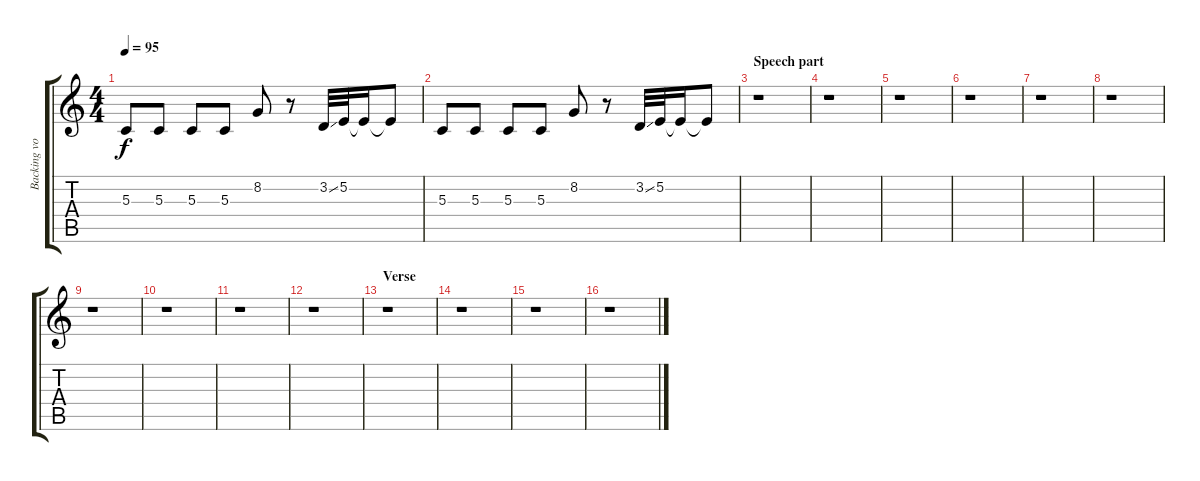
\track ("Backing vokal" "Backing vo") {instrument flute}
\staff {score tabs}
\tuning (E4 B3 G3 D3 A2 E2) {hide}
\ts (4 4)
\tempo 95
\clef g2
\ks c
5.3.8{dy f} 5.3.8 5.3.8 5.3.8 8.2.8 r.8 3.2{ss}.32 5.2.32 5.2{t}.16 5.2{t}.8 |
5.3.8 5.3.8 5.3.8 5.3.8 8.2.8 r.8 3.2{ss}.32 5.2.32 5.2{t}.16 5.2{t}.8 |
\section ("" "Speech part")
r.1 |
r.1 |
r.1 |
r.1 |
r.1 |
r.1 |
r.1 |
r.1 |
r.1 |
r.1 |
\section ("" "Verse")
r.1 |
r.1 |
r.1 |
r.1
